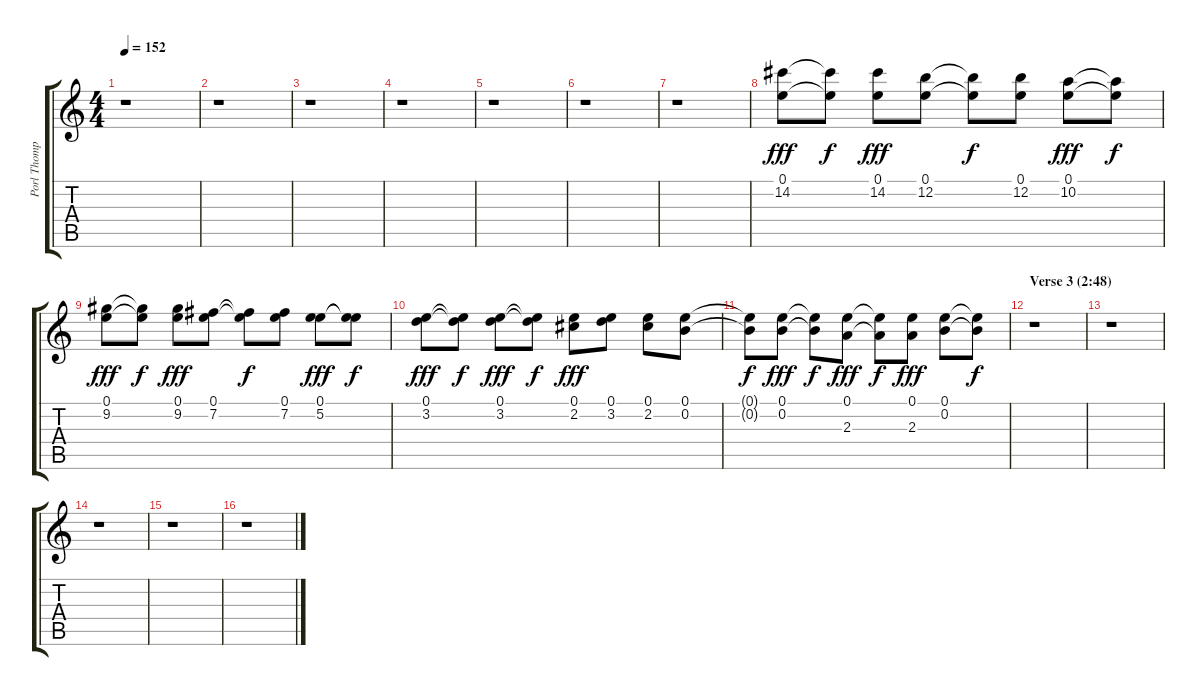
\track ("Porl Thompson (electric lead guitar)" "Porl Thomp") {instrument electricguitarclean}
\staff {score tabs}
\tuning (E4 B3 G3 D3 A2 E2) {hide}
\ts (4 4)
\tempo 152
\clef g2
\ks c
r.1{dy f} |
r.1 |
r.1 |
r.1 |
r.1 |
r.1 |
r.1 |
(0.1 14.2).8{dy fff} (0.1{t} 14.2{t}).8{dy f} (0.1 14.2).8{dy fff} (0.1 12.2).8 (0.1{t} 12.2{t}).8{dy f} (0.1 12.2).8 (0.1 10.2).8{dy fff} (0.1{t} 10.2{t}).8{dy f} |
(0.1 9.2).8{dy fff} (0.1{t} 9.2{t}).8{dy f} (0.1 9.2).8{dy fff} (0.1 7.2).8 (0.1{t} 7.2{t}).8{dy f} (0.1 7.2).8 (0.1 5.2).8{dy fff} (0.1{t} 5.2{t}).8{dy f} |
(0.1 3.2).8{dy fff} (0.1{t} 3.2{t}).8{dy f} (0.1 3.2).8{dy fff} (0.1{t} 3.2{t}).8{dy f} (0.1 2.2).8{dy fff} (0.1 3.2).8 (0.1 2.2).8 (0.1 0.2).8 |
(0.1{t} 0.2{t}).8{dy f} (0.1 0.2).8{dy fff} (0.1{t} 0.2{t}).8{dy f} (0.1 2.3).8{dy fff} (0.1{t} 2.3{t}).8{dy f} (0.1 2.3).8{dy fff} (0.1 0.2).8 (0.1{t} 0.2{t}).8{dy f} |
\section ("" "Verse 3 (2:48)")
r.1 |
r.1 |
r.1 |
r.1 |
r.1
